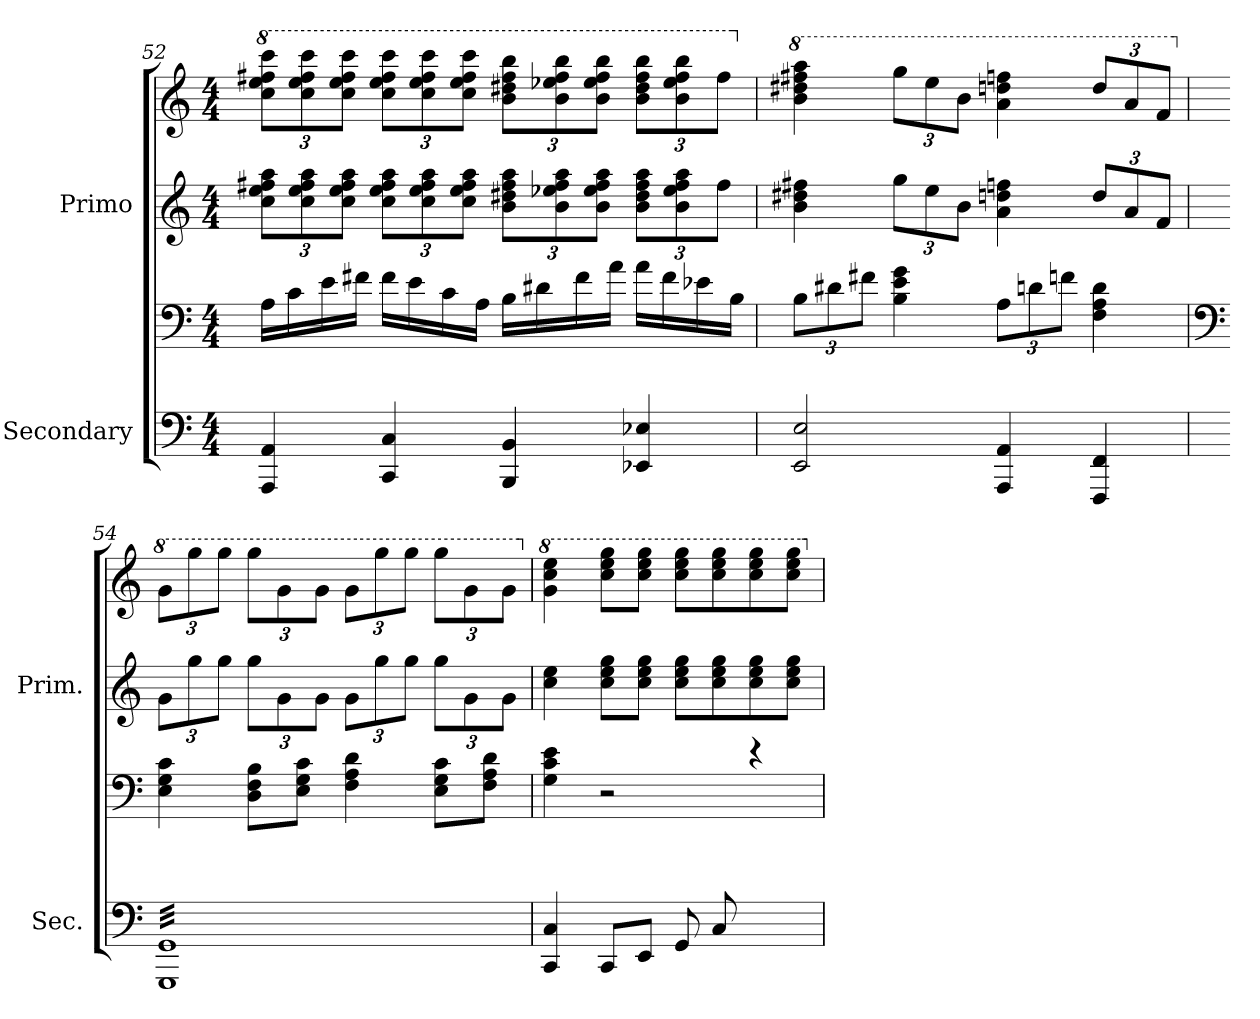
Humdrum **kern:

**kern	**kern	**kern	**kern
*part2	*part2	*part1	*part1
*staff4	*staff3	*staff2	*staff1
*I"Secondary	*	*I"Primo	*
*I'Sec.	*	*I'Prim.	*
!!LO:PB:g=z
*clefF4	*clefF4	*clefG2	*clefG2
*k[]	*k[]	*k[]	*k[]
*M4/4	*M4/4	*M4/4	*M4/4
*	*	*Xbrackettup	*
*	*	*	*8va
*	*	*	*Xbrackettup
=52	=52	=52	=52
4AAA/ 4AA/	16A\LL	12cc\ 12ee\ 12ff#X\ 12aa\L	12ccc\ 12eee\ 12fff#X\ 12cccc\L
.	16c\	.	.
.	.	12cc\ 12ee\ 12ff#\ 12aa\	12ccc\ 12eee\ 12fff#\ 12cccc\
.	16e\	.	.
.	.	12cc\ 12ee\ 12ff#\ 12aa\J	12ccc\ 12eee\ 12fff#\ 12cccc\J
.	16f#X\JJ	.	.
4CC/ 4C/	16f#\LL	12cc\ 12ee\ 12ff#\ 12aa\L	12ccc\ 12eee\ 12fff#\ 12cccc\L
.	16e\	.	.
.	.	12cc\ 12ee\ 12ff#\ 12aa\	12ccc\ 12eee\ 12fff#\ 12cccc\
.	16c\	.	.
.	.	12cc\ 12ee\ 12ff#\ 12aa\J	12ccc\ 12eee\ 12fff#\ 12cccc\J
.	16A\JJ	.	.
4BBB/ 4BB/	16B\LL	12b\ 12dd#X\ 12ff#\ 12aa\L	12bb\ 12ddd#X\ 12fff#\ 12bbb\L
.	16d#X\	.	.
.	.	12b\ 12ee-X\ 12ff#\ 12aa\	12bb\ 12eee-X\ 12fff#\ 12bbb\
.	16f#\	.	.
.	.	12b\ 12ee-\ 12ff#\ 12aa\J	12bb\ 12eee-\ 12fff#\ 12bbb\J
.	16a\JJ	.	.
4EE-X/ 4E-X/	16a\LL	12b\ 12dd#\ 12ff#\ 12aa\L	12bb\ 12ddd#\ 12fff#\ 12bbb\L
.	16f#\	.	.
.	.	12b\ 12ee-\ 12ff#\ 12aa\	12bb\ 12eee-\ 12fff#\ 12bbb\
.	16e-X\	.	.
.	.	12ff#\J	12fff#\J
.	16B\JJ	.	.
=53	=53	=53	=53
*	*Xbrackettup	*	*
*	*	*	*X8va
*	*	*	*8va
2EE/ 2E/	12B\L	4b\ 4dd#X\ 4ff#X\	4bb\ 4ddd#X\ 4fff#X\ 4aaa\
.	12d#X\	.	.
.	12f#X\J	.	.
.	4B\ 4e\ 4g\	12gg\L	12ggg\L
.	.	12ee\	12eee\
.	.	12b\J	12bb\J
4AAA/ 4AA/	12A\L	4a\ 4ddn\ 4ffn\	4aa\ 4dddn\ 4fffn\
.	12dn\	.	.
.	12fn\J	.	.
4FFF/ 4FF/	4F\ 4A\ 4d\	12dd/L	12ddd/L
.	.	12a/	12aa/
.	.	12f/J	12ff/J
!!LO:LB:g=z
=54	=54	=54	=54
*	*clefF4	*	*
*	*	*	*X8va
*	*	*	*8va
*tremolo	*	*	*
32GGG 32GGLLL	4E\ 4G\ 4c\	12g\L	12gg\L
32GGG 32GG	.	.	.
32GGG 32GG	.	.	.
.	.	12gg\	12ggg\
32GGG 32GG	.	.	.
32GGG 32GG	.	.	.
32GGG 32GG	.	.	.
.	.	12gg\J	12ggg\J
32GGG 32GG	.	.	.
32GGG 32GG	.	.	.
32GGG 32GG	8D\ 8F\ 8B\L	12gg\L	12ggg\L
32GGG 32GG	.	.	.
32GGG 32GG	.	.	.
.	.	12g\	12gg\
32GGG 32GG	.	.	.
32GGG 32GG	8E\ 8G\ 8c\J	.	.
32GGG 32GG	.	.	.
.	.	12g\J	12gg\J
32GGG 32GG	.	.	.
32GGG 32GG	.	.	.
32GGG 32GG	4F\ 4A\ 4d\	12g\L	12gg\L
32GGG 32GG	.	.	.
32GGG 32GG	.	.	.
.	.	12gg\	12ggg\
32GGG 32GG	.	.	.
32GGG 32GG	.	.	.
32GGG 32GG	.	.	.
.	.	12gg\J	12ggg\J
32GGG 32GG	.	.	.
32GGG 32GG	.	.	.
32GGG 32GG	8E\ 8G\ 8c\L	12gg\L	12ggg\L
32GGG 32GG	.	.	.
32GGG 32GG	.	.	.
.	.	12g\	12gg\
32GGG 32GG	.	.	.
32GGG 32GG	8F\ 8A\ 8d\J	.	.
32GGG 32GG	.	.	.
.	.	12g\J	12gg\J
32GGG 32GG	.	.	.
32GGG 32GGJJJ	.	.	.
*Xtremolo	*	*	*
=55	=55	=55	=55
*	*^	*	*
*	*	*	*	*X8va
*	*	*	*	*8va
4CC/ 4C/	4G\ 4c\ 4e\	2.ryy	4cc\ 4ee\	4gg\ 4ccc\ 4eee\
8CC/L	2r	.	8cc\ 8ee\ 8gg\L	8ccc\ 8eee\ 8ggg\L
8EE/J	.	.	8cc\ 8ee\ 8gg\J	8ccc\ 8eee\ 8ggg\J
8GG/L	.	.	8cc\ 8ee\ 8gg\L	8ccc\ 8eee\ 8ggg\L
8C/	.	.	8cc\ 8ee\ 8gg\	8ccc\ 8eee\ 8ggg\
4ryy	4r	8E\	8cc\ 8ee\ 8gg\	8ccc\ 8eee\ 8ggg\
.	.	8G\J	8cc\ 8ee\ 8gg\J	8ccc\ 8eee\ 8ggg\J
*	*	*	*	*X8va
*	*v	*v	*	*
=	=	=	=
*-	*-	*-	*-
